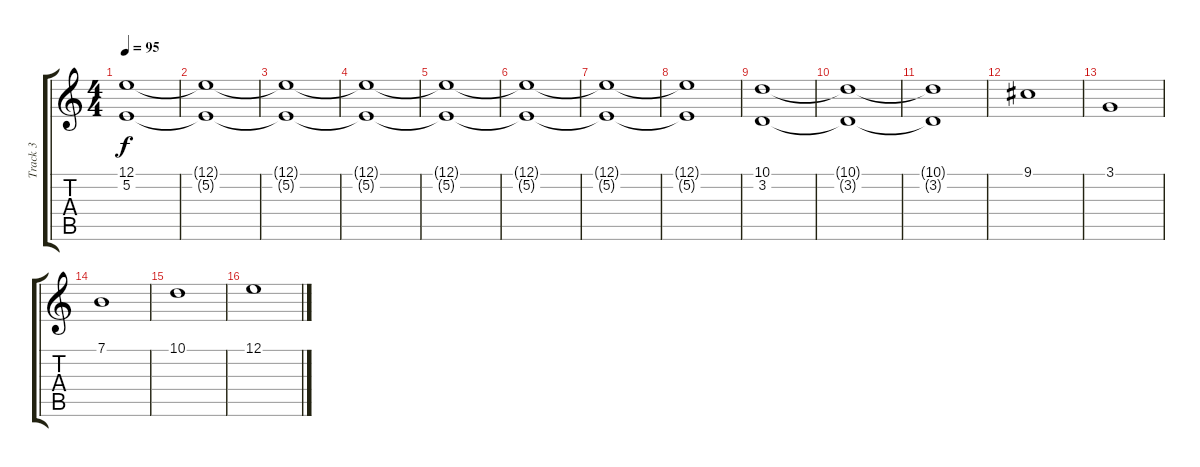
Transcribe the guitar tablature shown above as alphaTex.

\track ("Track 3" "Track 3") {instrument stringensemble1}
\staff {score tabs}
\tuning (E4 B3 G3 D3 A2 E2) {hide}
\ts (4 4)
\tempo 95
\clef g2
\ks c
(12.1{t} 5.2{t}).1{dy f} |
(12.1{t} 5.2{t}).1 |
(12.1{t} 5.2{t}).1 |
(12.1{t} 5.2{t}).1 |
(12.1{t} 5.2{t}).1 |
(12.1{t} 5.2{t}).1 |
(12.1{t} 5.2{t}).1 |
(12.1{t} 5.2{t}).1 |
(10.1 3.2).1 |
(10.1{t} 3.2{t}).1 |
(10.1{t} 3.2{t}).1 |
9.1.1 |
3.1.1 |
7.1.1 |
10.1.1 |
12.1.1
